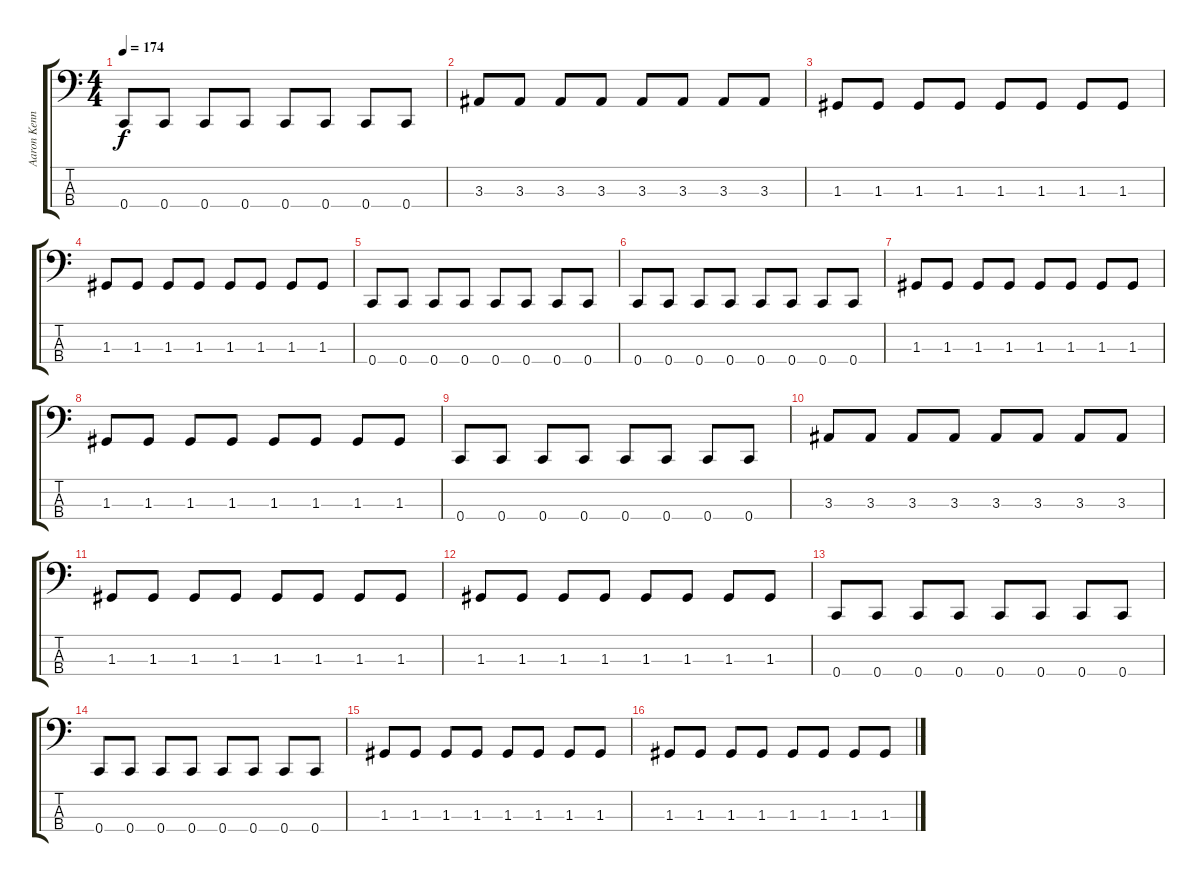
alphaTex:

\track ("Aaron Kennedy (Bass 2001-?)" "Aaron Kenn") {instrument electricbasspick}
\staff {score tabs}
\tuning (F2 C2 G1 C1) {hide}
\ts (4 4)
\tempo 174
\clef f4
\ks c
0.4.8{dy f} 0.4.8 0.4.8 0.4.8 0.4.8 0.4.8 0.4.8 0.4.8 |
3.3.8 3.3.8 3.3.8 3.3.8 3.3.8 3.3.8 3.3.8 3.3.8 |
1.3.8 1.3.8 1.3.8 1.3.8 1.3.8 1.3.8 1.3.8 1.3.8 |
1.3.8 1.3.8 1.3.8 1.3.8 1.3.8 1.3.8 1.3.8 1.3.8 |
0.4.8 0.4.8 0.4.8 0.4.8 0.4.8 0.4.8 0.4.8 0.4.8 |
0.4.8 0.4.8 0.4.8 0.4.8 0.4.8 0.4.8 0.4.8 0.4.8 |
1.3.8 1.3.8 1.3.8 1.3.8 1.3.8 1.3.8 1.3.8 1.3.8 |
1.3.8 1.3.8 1.3.8 1.3.8 1.3.8 1.3.8 1.3.8 1.3.8 |
0.4.8 0.4.8 0.4.8 0.4.8 0.4.8 0.4.8 0.4.8 0.4.8 |
3.3.8 3.3.8 3.3.8 3.3.8 3.3.8 3.3.8 3.3.8 3.3.8 |
1.3.8 1.3.8 1.3.8 1.3.8 1.3.8 1.3.8 1.3.8 1.3.8 |
1.3.8 1.3.8 1.3.8 1.3.8 1.3.8 1.3.8 1.3.8 1.3.8 |
0.4.8 0.4.8 0.4.8 0.4.8 0.4.8 0.4.8 0.4.8 0.4.8 |
0.4.8 0.4.8 0.4.8 0.4.8 0.4.8 0.4.8 0.4.8 0.4.8 |
1.3.8 1.3.8 1.3.8 1.3.8 1.3.8 1.3.8 1.3.8 1.3.8 |
1.3.8 1.3.8 1.3.8 1.3.8 1.3.8 1.3.8 1.3.8 1.3.8
